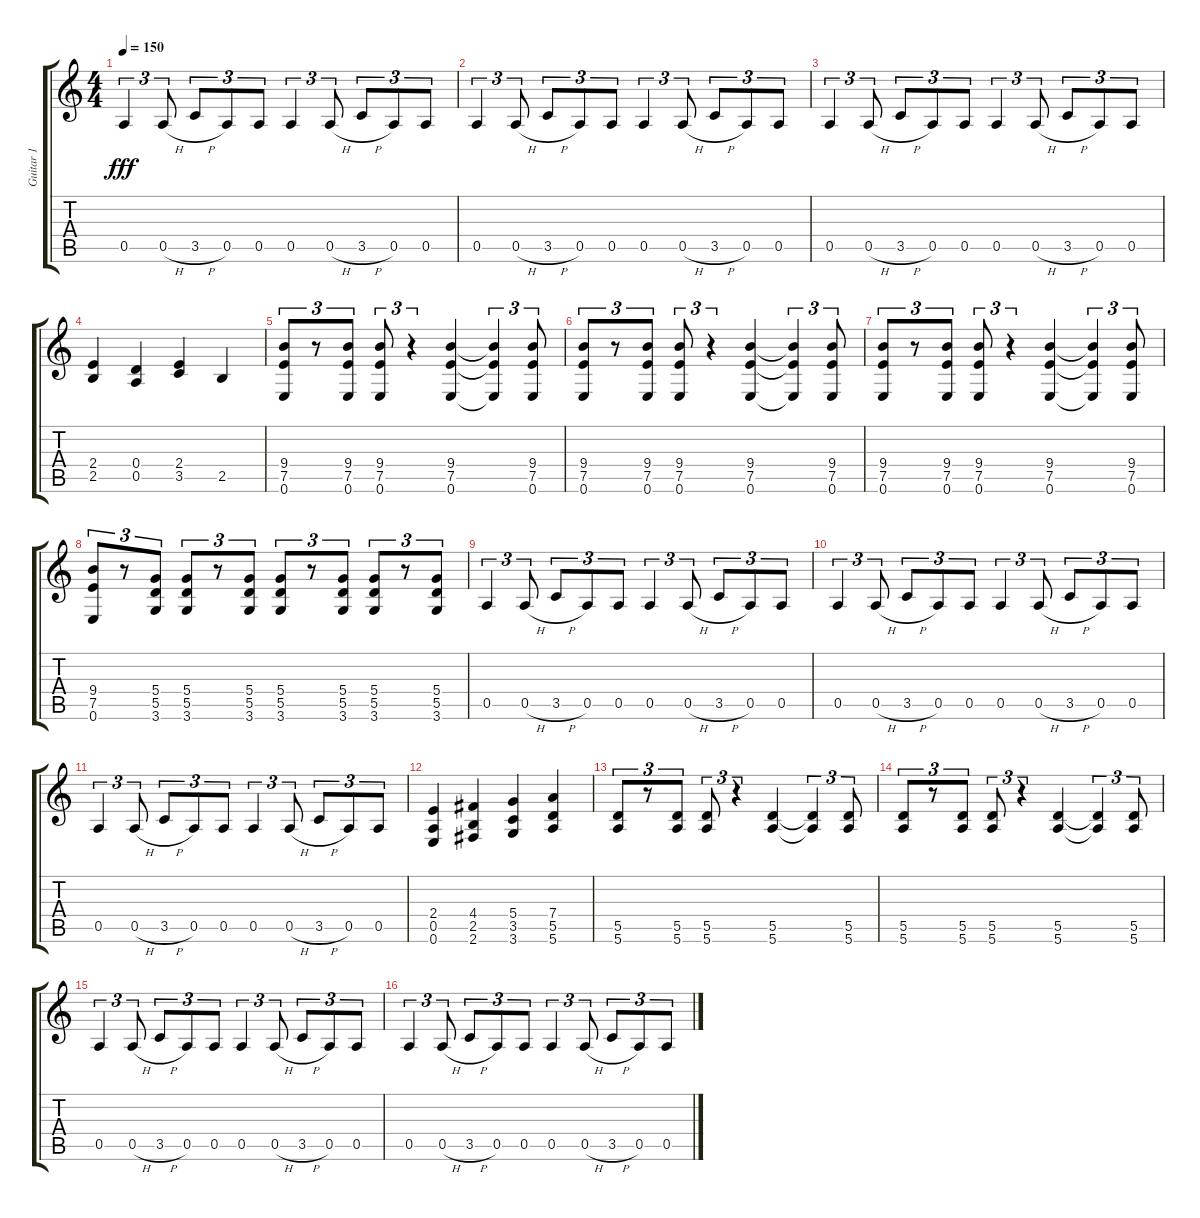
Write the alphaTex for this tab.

\track ("Guitar 1" "Guitar 1") {instrument distortionguitar}
\staff {score tabs}
\tuning (E4 B3 G3 D3 A2 E2) {hide}
\ts (4 4)
\tempo 150
\clef g2
\ks c
0.5.4{tu (3 2) dy fff} 0.5{h}.8{tu (3 2)} 3.5{h}.8{tu (3 2)} 0.5.8{tu (3 2)} 0.5.8{tu (3 2)} 0.5.4{tu (3 2)} 0.5{h}.8{tu (3 2)} 3.5{h}.8{tu (3 2)} 0.5.8{tu (3 2)} 0.5.8{tu (3 2)} |
0.5.4{tu (3 2)} 0.5{h}.8{tu (3 2)} 3.5{h}.8{tu (3 2)} 0.5.8{tu (3 2)} 0.5.8{tu (3 2)} 0.5.4{tu (3 2)} 0.5{h}.8{tu (3 2)} 3.5{h}.8{tu (3 2)} 0.5.8{tu (3 2)} 0.5.8{tu (3 2)} |
0.5.4{tu (3 2)} 0.5{h}.8{tu (3 2)} 3.5{h}.8{tu (3 2)} 0.5.8{tu (3 2)} 0.5.8{tu (3 2)} 0.5.4{tu (3 2)} 0.5{h}.8{tu (3 2)} 3.5{h}.8{tu (3 2)} 0.5.8{tu (3 2)} 0.5.8{tu (3 2)} |
(2.4 2.5).4 (0.4 0.5).4 (2.4 3.5).4 2.5.4 |
(9.4 7.5 0.6).8{tu (3 2)} r.8{tu (3 2)} (9.4 7.5 0.6).8{tu (3 2)} (9.4 7.5 0.6).8{tu (3 2)} r.4{tu (3 2)} (9.4 7.5 0.6).4 (9.4{t} 7.5{t} 0.6{t}).4{tu (3 2)} (9.4 7.5 0.6).8{tu (3 2)} |
(9.4 7.5 0.6).8{tu (3 2)} r.8{tu (3 2)} (9.4 7.5 0.6).8{tu (3 2)} (9.4 7.5 0.6).8{tu (3 2)} r.4{tu (3 2)} (9.4 7.5 0.6).4 (9.4{t} 7.5{t} 0.6{t}).4{tu (3 2)} (9.4 7.5 0.6).8{tu (3 2)} |
(9.4 7.5 0.6).8{tu (3 2)} r.8{tu (3 2)} (9.4 7.5 0.6).8{tu (3 2)} (9.4 7.5 0.6).8{tu (3 2)} r.4{tu (3 2)} (9.4 7.5 0.6).4 (9.4{t} 7.5{t} 0.6{t}).4{tu (3 2)} (9.4 7.5 0.6).8{tu (3 2)} |
(9.4 7.5 0.6).8{tu (3 2)} r.8{tu (3 2)} (5.4 5.5 3.6).8{tu (3 2)} (5.4 5.5 3.6).8{tu (3 2)} r.8{tu (3 2)} (5.4 5.5 3.6).8{tu (3 2)} (5.4 5.5 3.6).8{tu (3 2)} r.8{tu (3 2)} (5.4 5.5 3.6).8{tu (3 2)} (5.4 5.5 3.6).8{tu (3 2)} r.8{tu (3 2)} (5.4 5.5 3.6).8{tu (3 2)} |
0.5.4{tu (3 2)} 0.5{h}.8{tu (3 2)} 3.5{h}.8{tu (3 2)} 0.5.8{tu (3 2)} 0.5.8{tu (3 2)} 0.5.4{tu (3 2)} 0.5{h}.8{tu (3 2)} 3.5{h}.8{tu (3 2)} 0.5.8{tu (3 2)} 0.5.8{tu (3 2)} |
0.5.4{tu (3 2)} 0.5{h}.8{tu (3 2)} 3.5{h}.8{tu (3 2)} 0.5.8{tu (3 2)} 0.5.8{tu (3 2)} 0.5.4{tu (3 2)} 0.5{h}.8{tu (3 2)} 3.5{h}.8{tu (3 2)} 0.5.8{tu (3 2)} 0.5.8{tu (3 2)} |
0.5.4{tu (3 2)} 0.5{h}.8{tu (3 2)} 3.5{h}.8{tu (3 2)} 0.5.8{tu (3 2)} 0.5.8{tu (3 2)} 0.5.4{tu (3 2)} 0.5{h}.8{tu (3 2)} 3.5{h}.8{tu (3 2)} 0.5.8{tu (3 2)} 0.5.8{tu (3 2)} |
(2.4 0.5 0.6).4 (4.4 2.5 2.6).4 (5.4 3.5 3.6).4 (7.4 5.5 5.6).4 |
(5.5 5.6).8{tu (3 2)} r.8{tu (3 2)} (5.5 5.6).8{tu (3 2)} (5.5 5.6).8{tu (3 2)} r.4{tu (3 2)} (5.5 5.6).4 (5.5{t} 5.6{t}).4{tu (3 2)} (5.5 5.6).8{tu (3 2)} |
(5.5 5.6).8{tu (3 2)} r.8{tu (3 2)} (5.5 5.6).8{tu (3 2)} (5.5 5.6).8{tu (3 2)} r.4{tu (3 2)} (5.5 5.6).4 (5.5{t} 5.6{t}).4{tu (3 2)} (5.5 5.6).8{tu (3 2)} |
0.5.4{tu (3 2)} 0.5{h}.8{tu (3 2)} 3.5{h}.8{tu (3 2)} 0.5.8{tu (3 2)} 0.5.8{tu (3 2)} 0.5.4{tu (3 2)} 0.5{h}.8{tu (3 2)} 3.5{h}.8{tu (3 2)} 0.5.8{tu (3 2)} 0.5.8{tu (3 2)} |
0.5.4{tu (3 2)} 0.5{h}.8{tu (3 2)} 3.5{h}.8{tu (3 2)} 0.5.8{tu (3 2)} 0.5.8{tu (3 2)} 0.5.4{tu (3 2)} 0.5{h}.8{tu (3 2)} 3.5{h}.8{tu (3 2)} 0.5.8{tu (3 2)} 0.5.8{tu (3 2)}
